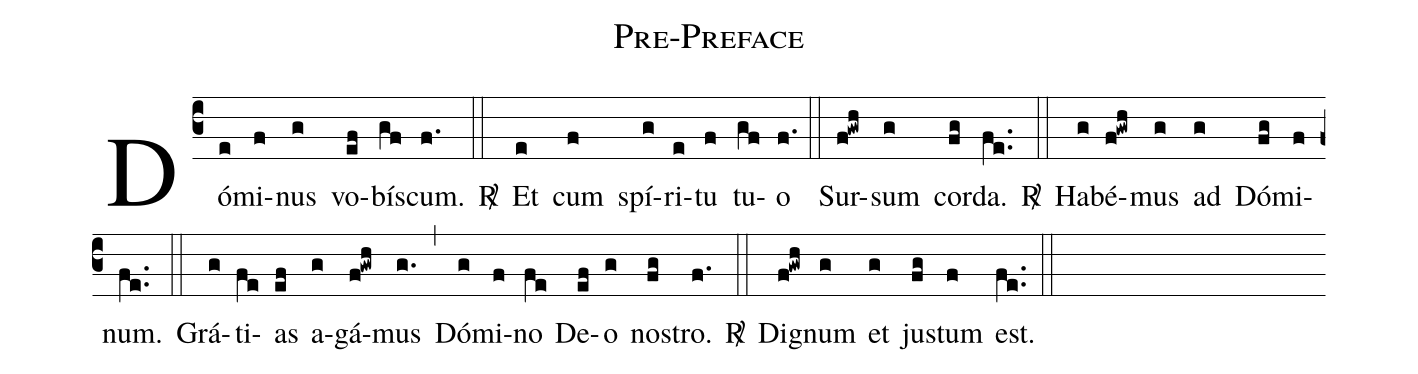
name:Pre-Preface;
%%
(c3) Dó(e)mi(f)nus(g) vo(ef)bí(gf)scum.(f.) <sp>R/</sp>(::)
Et(e) cum(f) spí(g)ri(e)tu(f) tu(gf)o(f.) (::)
Sur(f!gwh)sum(g) cor(fg)da.(fe..) <sp>R/</sp>(::)
Ha(g)bé(f!gwh)mus(g) ad(g) Dó(fg)mi(f)num.(fe..) (::)
Grá(g)ti(fe)as(ef) a(g)gá(f!gwh)mus(g.) (,)
Dó(g)mi(f)no(fe) De(ef)o(g) nos(fg)tro.(f.) <sp>R/</sp>(::)
Dig(f!gwh)num(g) et(g) jus(fg)tum(f) est.(fe..) (::)
